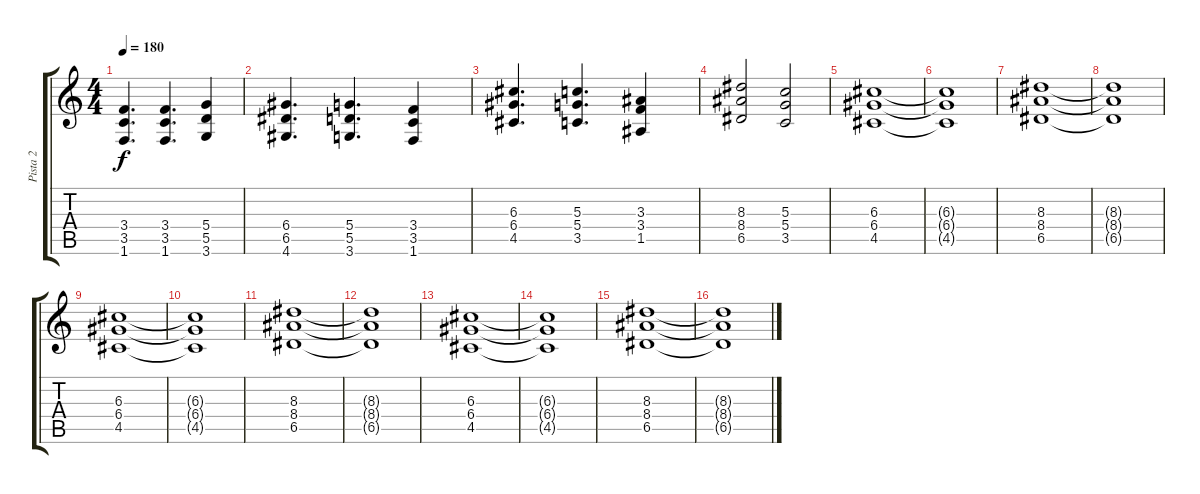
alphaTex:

\track ("Pista 2" "Pista 2") {instrument distortionguitar}
\staff {score tabs}
\tuning (E4 B3 G3 D3 A2 E2) {hide}
\ts (4 4)
\tempo 180
\clef g2
\ks c
(3.4 3.5 1.6).4{d dy f} (3.4 3.5 1.6).4{d} (5.4 5.5 3.6).4 |
(6.4 6.5 4.6).4{d} (5.4 5.5 3.6).4{d} (3.4 3.5 1.6).4 |
(6.3 6.4 4.5).4{d} (5.3 5.4 3.5).4{d} (3.3 3.4 1.5).4 |
(8.3 8.4 6.5).2 (5.3 5.4 3.5).2 |
(6.3 6.4 4.5).1 |
(6.3{t} 6.4{t} 4.5{t}).1 |
(8.3 8.4 6.5).1 |
(8.3{t} 8.4{t} 6.5{t}).1 |
(6.3 6.4 4.5).1 |
(6.3{t} 6.4{t} 4.5{t}).1 |
(8.3 8.4 6.5).1 |
(8.3{t} 8.4{t} 6.5{t}).1 |
(6.3 6.4 4.5).1 |
(6.3{t} 6.4{t} 4.5{t}).1 |
(8.3 8.4 6.5).1 |
(8.3{t} 8.4{t} 6.5{t}).1
